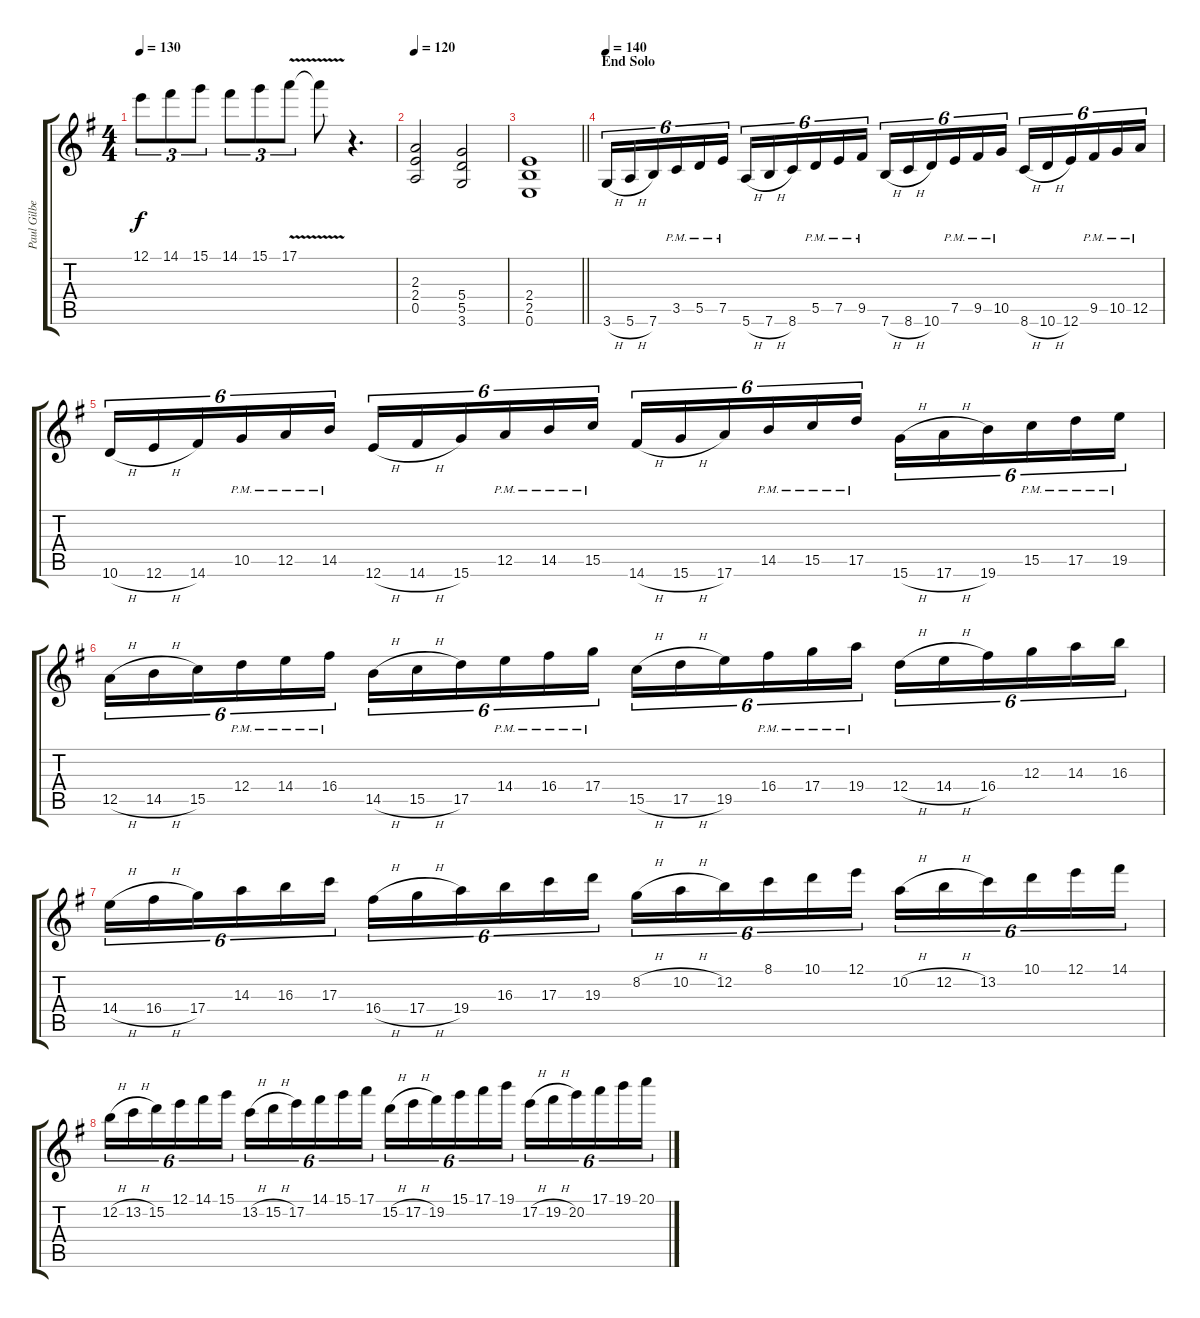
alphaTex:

\track ("Paul Gilbert (Lead Guitar)" "Paul Gilbe") {instrument distortionguitar}
\staff {score tabs}
\tuning (E4 B3 G3 D3 A2 E2) {hide}
\ts (4 4)
\tempo 130
\clef g2
\ks g
12.1.8{tu (3 2) dy f} 14.1.8{tu (3 2)} 15.1.8{tu (3 2)} 14.1.8{tu (3 2)} 15.1.8{tu (3 2)} 17.1{v}.8{tu (3 2)} 17.1{t}.8 r.4{d} |
\tempo 120
(2.3 2.4 0.5).2 (5.4 5.5 3.6).2 |
\barLineRight lightlight
(2.4 2.5 0.6).1 |
\section ("" "End Solo")
\tempo 140
3.6{h}.16{tu (6 4)} 5.6{h}.16{tu (6 4)} 7.6.16{tu (6 4)} 3.5{pm}.16{tu (6 4)} 5.5{pm}.16{tu (6 4)} 7.5{pm}.16{tu (6 4)} 5.6{h}.16{tu (6 4)} 7.6{h}.16{tu (6 4)} 8.6.16{tu (6 4)} 5.5{pm}.16{tu (6 4)} 7.5{pm}.16{tu (6 4)} 9.5{pm}.16{tu (6 4)} 7.6{h}.16{tu (6 4)} 8.6{h}.16{tu (6 4)} 10.6.16{tu (6 4)} 7.5{pm}.16{tu (6 4)} 9.5{pm}.16{tu (6 4)} 10.5{pm}.16{tu (6 4)} 8.6{h}.16{tu (6 4)} 10.6{h}.16{tu (6 4)} 12.6.16{tu (6 4)} 9.5{pm}.16{tu (6 4)} 10.5{pm}.16{tu (6 4)} 12.5{pm}.16{tu (6 4)} |
10.6{h}.16{tu (6 4)} 12.6{h}.16{tu (6 4)} 14.6.16{tu (6 4)} 10.5{pm}.16{tu (6 4)} 12.5{pm}.16{tu (6 4)} 14.5{pm}.16{tu (6 4)} 12.6{h}.16{tu (6 4)} 14.6{h}.16{tu (6 4)} 15.6.16{tu (6 4)} 12.5{pm}.16{tu (6 4)} 14.5{pm}.16{tu (6 4)} 15.5{pm}.16{tu (6 4)} 14.6{h}.16{tu (6 4)} 15.6{h}.16{tu (6 4)} 17.6.16{tu (6 4)} 14.5{pm}.16{tu (6 4)} 15.5{pm}.16{tu (6 4)} 17.5{pm}.16{tu (6 4)} 15.6{h}.16{tu (6 4)} 17.6{h}.16{tu (6 4)} 19.6.16{tu (6 4)} 15.5{pm}.16{tu (6 4)} 17.5{pm}.16{tu (6 4)} 19.5{pm}.16{tu (6 4)} |
12.5{h}.16{tu (6 4)} 14.5{h}.16{tu (6 4)} 15.5.16{tu (6 4)} 12.4{pm}.16{tu (6 4)} 14.4{pm}.16{tu (6 4)} 16.4{pm}.16{tu (6 4)} 14.5{h}.16{tu (6 4)} 15.5{h}.16{tu (6 4)} 17.5.16{tu (6 4)} 14.4{pm}.16{tu (6 4)} 16.4{pm}.16{tu (6 4)} 17.4{pm}.16{tu (6 4)} 15.5{h}.16{tu (6 4)} 17.5{h}.16{tu (6 4)} 19.5.16{tu (6 4)} 16.4{pm}.16{tu (6 4)} 17.4{pm}.16{tu (6 4)} 19.4{pm}.16{tu (6 4)} 12.4{h}.16{tu (6 4)} 14.4{h}.16{tu (6 4)} 16.4.16{tu (6 4)} 12.3.16{tu (6 4)} 14.3.16{tu (6 4)} 16.3.16{tu (6 4)} |
14.4{h}.16{tu (6 4)} 16.4{h}.16{tu (6 4)} 17.4.16{tu (6 4)} 14.3.16{tu (6 4)} 16.3.16{tu (6 4)} 17.3.16{tu (6 4)} 16.4{h}.16{tu (6 4)} 17.4{h}.16{tu (6 4)} 19.4.16{tu (6 4)} 16.3.16{tu (6 4)} 17.3.16{tu (6 4)} 19.3.16{tu (6 4)} 8.2{h}.16{tu (6 4)} 10.2{h}.16{tu (6 4)} 12.2.16{tu (6 4)} 8.1.16{tu (6 4)} 10.1.16{tu (6 4)} 12.1.16{tu (6 4)} 10.2{h}.16{tu (6 4)} 12.2{h}.16{tu (6 4)} 13.2.16{tu (6 4)} 10.1.16{tu (6 4)} 12.1.16{tu (6 4)} 14.1.16{tu (6 4)} |
12.2{h}.16{tu (6 4)} 13.2{h}.16{tu (6 4)} 15.2.16{tu (6 4)} 12.1.16{tu (6 4)} 14.1.16{tu (6 4)} 15.1.16{tu (6 4)} 13.2{h}.16{tu (6 4)} 15.2{h}.16{tu (6 4)} 17.2.16{tu (6 4)} 14.1.16{tu (6 4)} 15.1.16{tu (6 4)} 17.1.16{tu (6 4)} 15.2{h}.16{tu (6 4)} 17.2{h}.16{tu (6 4)} 19.2.16{tu (6 4)} 15.1.16{tu (6 4)} 17.1.16{tu (6 4)} 19.1.16{tu (6 4)} 17.2{h}.16{tu (6 4)} 19.2{h}.16{tu (6 4)} 20.2.16{tu (6 4)} 17.1.16{tu (6 4)} 19.1.16{tu (6 4)} 20.1.16{tu (6 4)}
